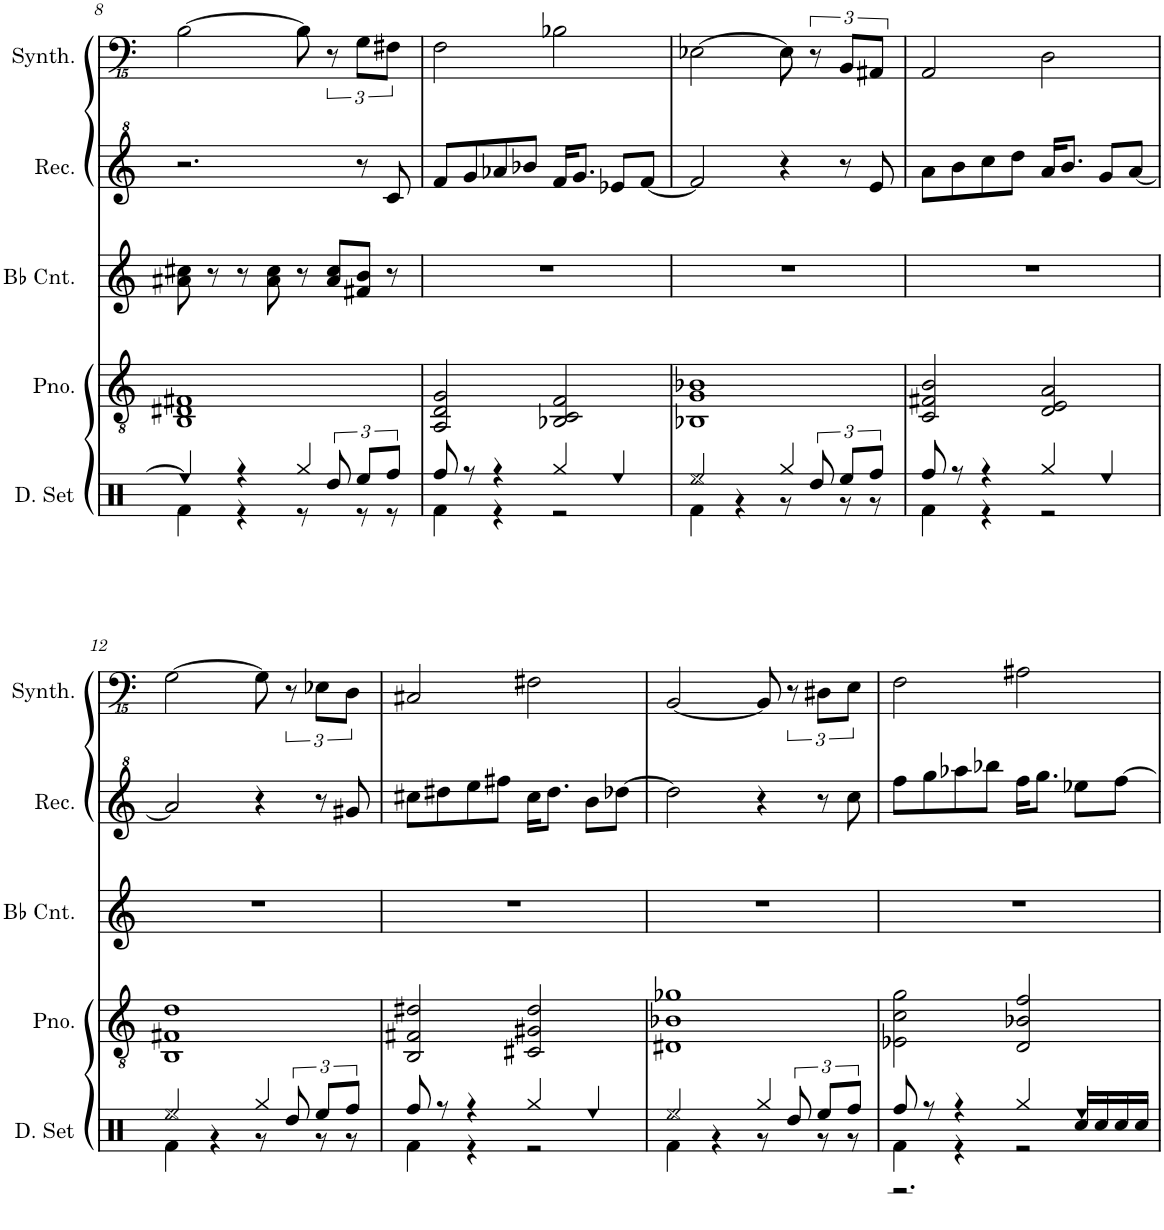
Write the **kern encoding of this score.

**kern	**kern	**kern	**kern	**kern
*part5	*part4	*part3	*part2	*part1
*staff5	*staff4	*staff3	*staff2	*staff1
*I"Drumset	*I"Piano	*I"Bb Cornet	*I"Recorder	*I"Saw Synthesiser
*I'D. Set	*I'Pno.	*I'Bb Cnt.	*I'Rec.	*I'Synth.
!!LO:PB:g=z
*clefX	*clefGv2	*clefG2	*clefG^2	*clefFvv4
*	*	*ITrd1c2	*	*
*k[]	*k[]	*k[]	*k[]	*k[]
*M4/4	*M4/4	*M4/4	*M4/4	*M4/4
=8	=8	=8	=8	=8
*^	*	*	*	*
4Ree/]	4Rf\	1BB 1D#X 1F#X	8a#X\ 8cc#X\	2.r	[2BBB\
.	.	.	8r	.	.
4r	4r	.	8r	.	.
.	.	.	8a#\ 8cc#\	.	.
4Rgg/	8r	.	8r	.	8BBB\]
.	8Rdd/	.	8a#/ 8cc#/L	.	8r
8Ree/L	8r	.	8f#X/ 8b/J	8r	8GGG\L
8Rff/J	8r	.	8r	8cc/	8FFF#X\J
=9	=9	=9	=9	=9	=9
8Rff/	4Rf\	2AA/ 2D/ 2G/	1r	8ff/L	2FFF\
8r	.	.	.	8gg/	.
4r	4r	.	.	8aa-X/	.
.	.	.	.	8bb-X/J	.
4Rgg/	2r	2BB-X/ 2C/ 2F/	.	16ff/KL	2BBB-X\
.	.	.	.	8.gg/J	.
4Ree/	.	.	.	8ee-X/L	.
.	.	.	.	[8ff/J	.
=10	=10	=10	=10	=10	=10
2Ree/	4Rf\	1BB-X 1G 1B-X	1r	2ff/]	[2EEE-X\
.	4r	.	.	.	.
4Rgg/	8r	.	.	4r	8EEE-\]
.	8Rdd/	.	.	.	8r
8Ree/L	8r	.	.	8r	8BBBB/L
8Rff/J	8r	.	.	8ee/	8AAAA#X/J
=11	=11	=11	=11	=11	=11
8Rff/	4Rf\	2C/ 2F#X/ 2B/	1r	8aa\L	2AAAA/
8r	.	.	.	8bb\	.
4r	4r	.	.	8ccc\	.
.	.	.	.	8ddd\J	.
4Rgg/	2r	2D/ 2E/ 2A/	.	16aa/KL	2DDD\
.	.	.	.	8.bb/J	.
4Ree/	.	.	.	8gg/L	.
.	.	.	.	[8aa/J	.
!!LO:LB:g=z
=12	=12	=12	=12	=12	=12
2Ree/	4Rf\	1BB 1F#X 1d	1r	2aa/]	[2GGG\
.	4r	.	.	.	.
4Rgg/	8r	.	.	4r	8GGG\]
.	8Rdd/	.	.	.	8r
8Ree/L	8r	.	.	8r	8EEE-X\L
8Rff/J	8r	.	.	8gg#X/	8DDD\J
=13	=13	=13	=13	=13	=13
8Rff/	4Rf\	2BB/ 2F#X/ 2d#X/	1r	8ccc#X\L	2CCC#X/
8r	.	.	.	8ddd#X\	.
4r	4r	.	.	8eee\	.
.	.	.	.	8fff#X\J	.
4Rgg/	2r	2C#X/ 2G#X/ 2d#/	.	16ccc#\KL	2FFF#X\
.	.	.	.	8.ddd#\J	.
4Ree/	.	.	.	8bb\L	.
.	.	.	.	[8ddd-X\J	.
=14	=14	=14	=14	=14	=14
2Ree/	4Rf\	1D#X 1B-X 1g-X	1r	2ddd-\]	[2BBBB/
.	4r	.	.	.	.
4Rgg/	8r	.	.	4r	8BBBB/]
.	8Rdd/	.	.	.	8r
8Ree/L	8r	.	.	8r	8DDD#X\L
8Rff/J	8r	.	.	8ccc\	8EEE\J
=15	=15	=15	=15	=15	=15
*	*^	*	*	*	*
8Rff/	4Rf\	2.r	2E-X\ 2c\ 2g\	1r	8fff\L	2FFF\
8r	.	.	.	.	8ggg\	.
4r	4r	.	.	.	8aaa-X\	.
.	.	.	.	.	8bbb-X\J	.
4Rgg/	2r	.	2D/ 2B-X/ 2f/	.	16fff\KL	2AAA#X\
.	.	.	.	.	8.ggg\J	.
4Ree/	.	16Rcc/LL	.	.	8eee-X\L	.
.	.	16Rcc/	.	.	.	.
.	.	16Rcc/	.	.	[8fff\J	.
.	.	16Rcc/JJ	.	.	.	.
*v	*v	*v	*	*	*	*
=	=	=	=	=
*-	*-	*-	*-	*-
